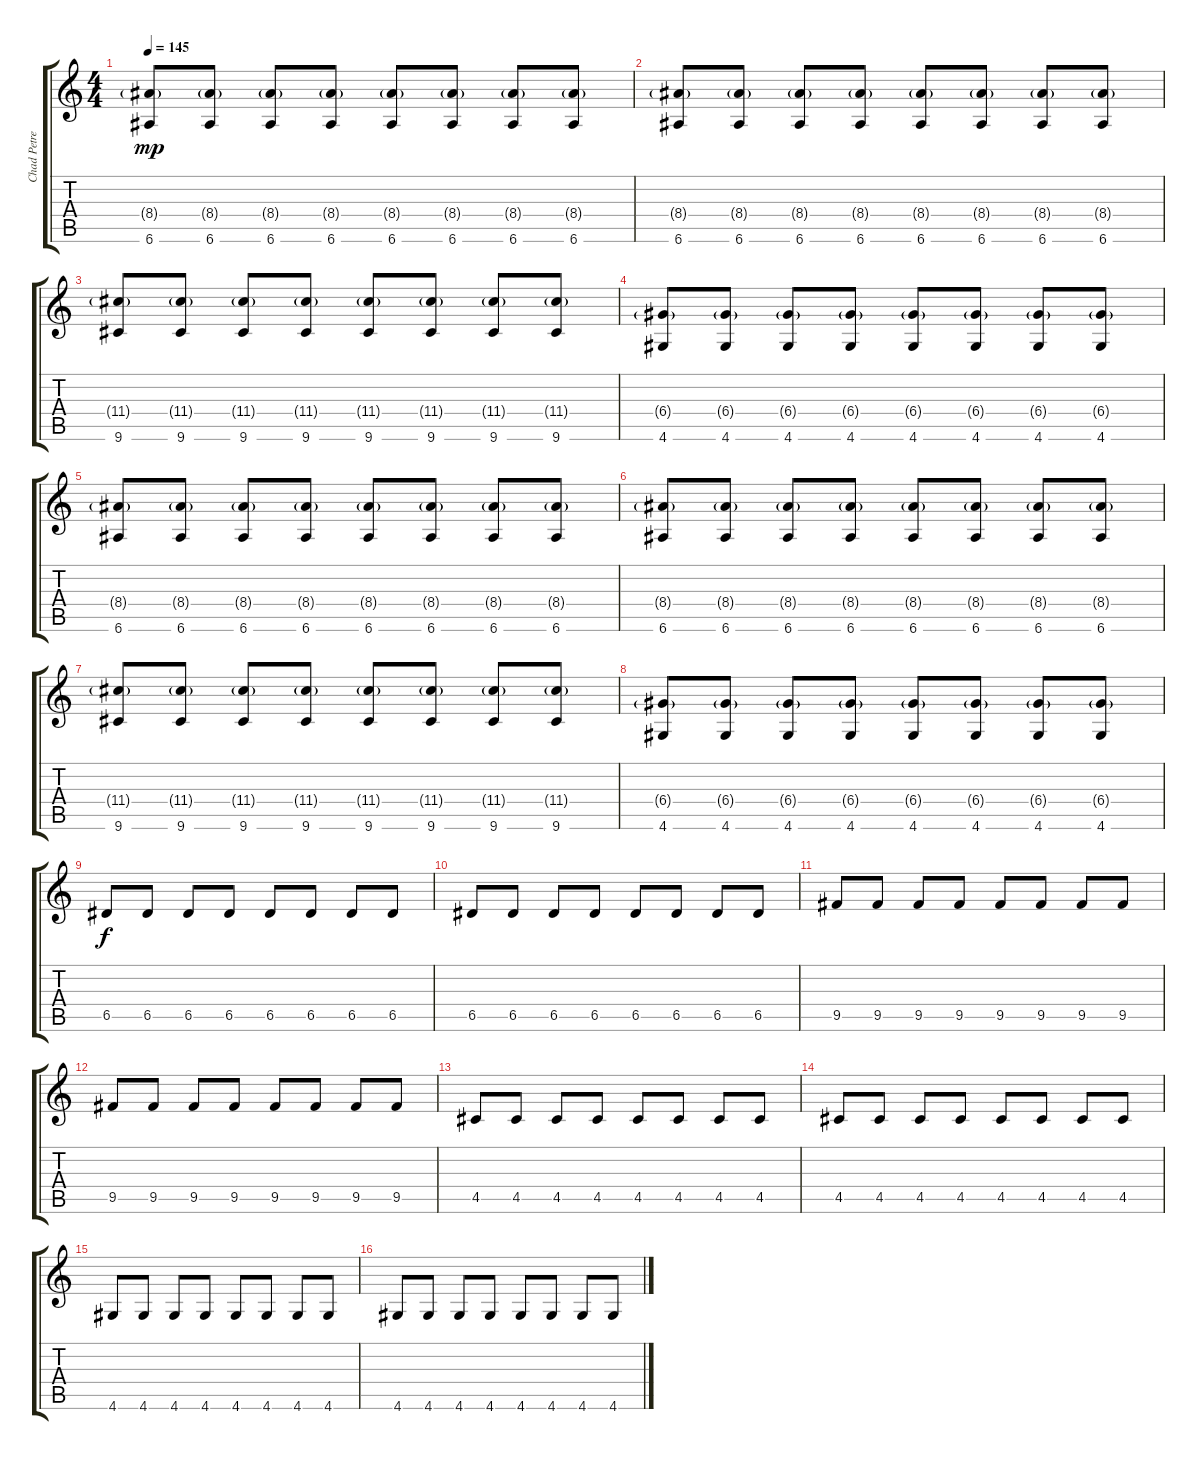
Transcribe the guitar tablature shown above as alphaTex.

\track ("Chad Petree" "Chad Petre") {instrument electricguitarmuted}
\staff {score tabs}
\tuning (E4 B3 G3 D3 A2 E2) {hide}
\ts (4 4)
\tempo 145
\clef g2
\ks c
(8.4{g} 6.6).8{dy mp} (8.4{g} 6.6).8 (8.4{g} 6.6).8 (8.4{g} 6.6).8 (8.4{g} 6.6).8 (8.4{g} 6.6).8 (8.4{g} 6.6).8 (8.4{g} 6.6).8 |
(8.4{g} 6.6).8 (8.4{g} 6.6).8 (8.4{g} 6.6).8 (8.4{g} 6.6).8 (8.4{g} 6.6).8 (8.4{g} 6.6).8 (8.4{g} 6.6).8 (8.4{g} 6.6).8 |
(11.4{g} 9.6).8 (11.4{g} 9.6).8 (11.4{g} 9.6).8 (11.4{g} 9.6).8 (11.4{g} 9.6).8 (11.4{g} 9.6).8 (11.4{g} 9.6).8 (11.4{g} 9.6).8 |
(6.4{g} 4.6).8 (6.4{g} 4.6).8 (6.4{g} 4.6).8 (6.4{g} 4.6).8 (6.4{g} 4.6).8 (6.4{g} 4.6).8 (6.4{g} 4.6).8 (6.4{g} 4.6).8 |
(8.4{g} 6.6).8 (8.4{g} 6.6).8 (8.4{g} 6.6).8 (8.4{g} 6.6).8 (8.4{g} 6.6).8 (8.4{g} 6.6).8 (8.4{g} 6.6).8 (8.4{g} 6.6).8 |
(8.4{g} 6.6).8 (8.4{g} 6.6).8 (8.4{g} 6.6).8 (8.4{g} 6.6).8 (8.4{g} 6.6).8 (8.4{g} 6.6).8 (8.4{g} 6.6).8 (8.4{g} 6.6).8 |
(11.4{g} 9.6).8 (11.4{g} 9.6).8 (11.4{g} 9.6).8 (11.4{g} 9.6).8 (11.4{g} 9.6).8 (11.4{g} 9.6).8 (11.4{g} 9.6).8 (11.4{g} 9.6).8 |
(6.4{g} 4.6).8 (6.4{g} 4.6).8 (6.4{g} 4.6).8 (6.4{g} 4.6).8 (6.4{g} 4.6).8 (6.4{g} 4.6).8 (6.4{g} 4.6).8 (6.4{g} 4.6).8 |
6.5.8{dy f} 6.5.8 6.5.8 6.5.8 6.5.8 6.5.8 6.5.8 6.5.8 |
6.5.8 6.5.8 6.5.8 6.5.8 6.5.8 6.5.8 6.5.8 6.5.8 |
9.5.8 9.5.8 9.5.8 9.5.8 9.5.8 9.5.8 9.5.8 9.5.8 |
9.5.8 9.5.8 9.5.8 9.5.8 9.5.8 9.5.8 9.5.8 9.5.8 |
4.5.8 4.5.8 4.5.8 4.5.8 4.5.8 4.5.8 4.5.8 4.5.8 |
4.5.8 4.5.8 4.5.8 4.5.8 4.5.8 4.5.8 4.5.8 4.5.8 |
4.6.8 4.6.8 4.6.8 4.6.8 4.6.8 4.6.8 4.6.8 4.6.8 |
4.6.8 4.6.8 4.6.8 4.6.8 4.6.8 4.6.8 4.6.8 4.6.8
